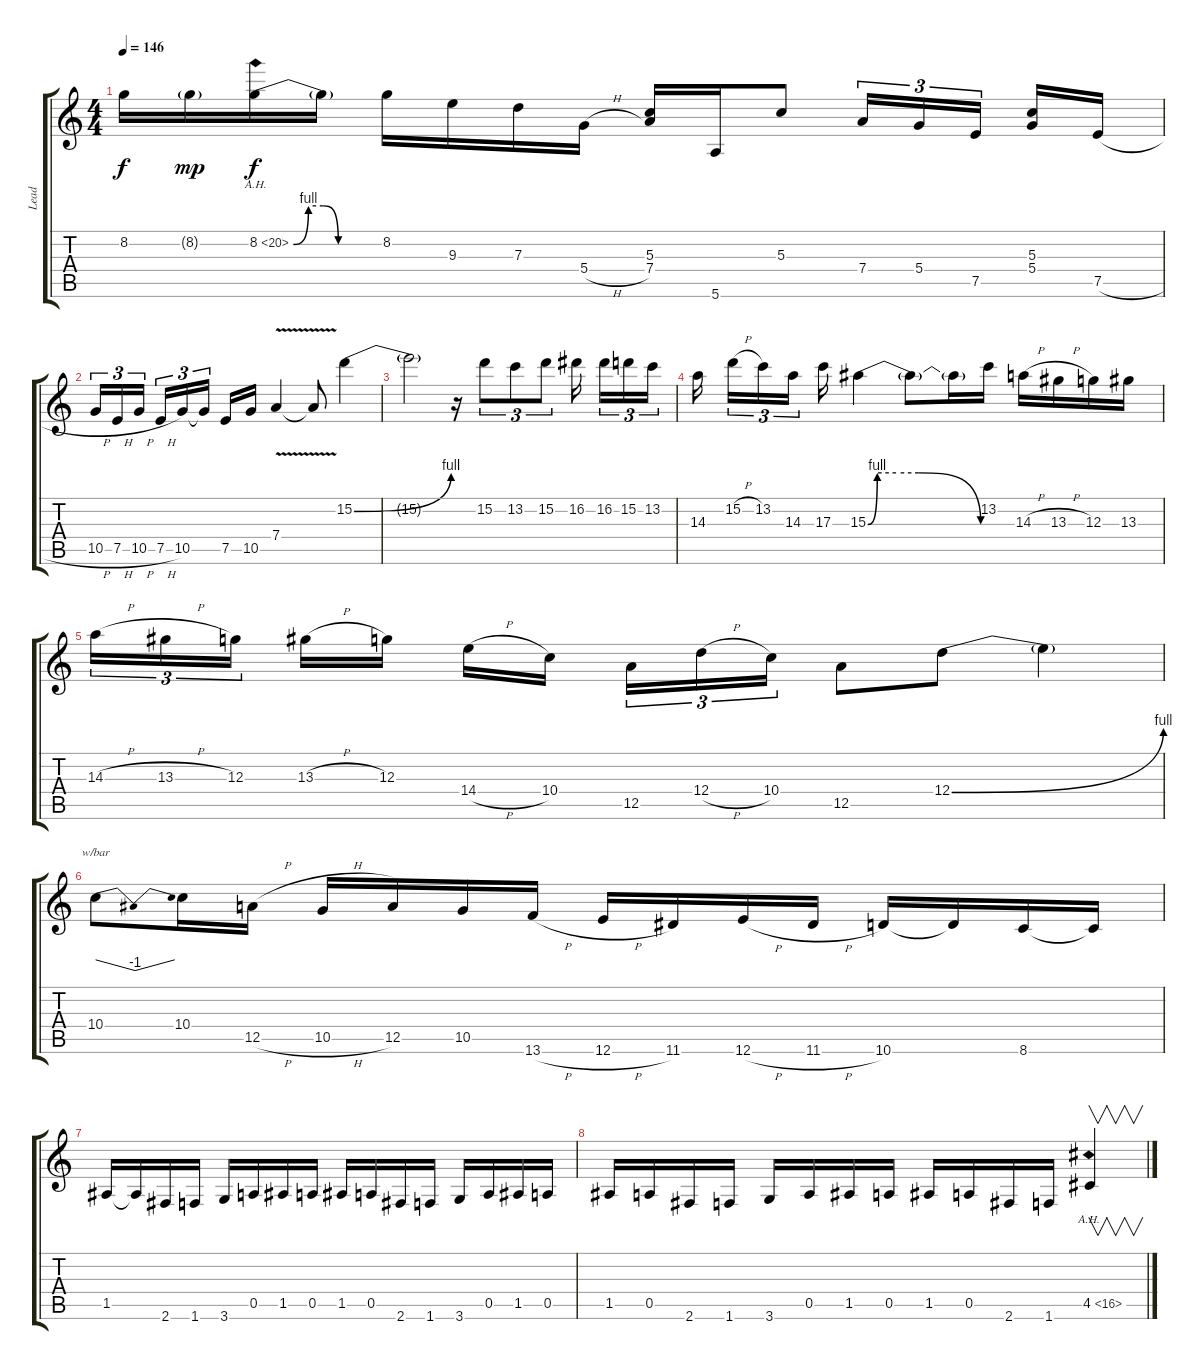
\track ("Lead " "Lead ") {instrument distortionguitar}
\staff {score tabs}
\tuning (E4 B3 G3 D3 A2 E2) {hide}
\ts (4 4)
\tempo 146
\clef g2
\ks c
8.2{t}.16{dy f} 8.2{g}.16{dy mp} 8.2{be (custom 0 0 10 4 20 4 30 0 60 0) ah 12}.16{dy f} 8.2{t}.16 8.2.16 9.3.16 7.3.16 5.4{h}.16 (5.3 7.4).16 5.6.16 5.3.8 7.4.16{tu (3 2)} 5.4.16{tu (3 2)} 7.5.16{tu (3 2) beam splitsecondary} (5.3 5.4).16 7.5{h}.16 |
10.5{h}.16{tu (3 2)} 7.5{h}.16{tu (3 2)} 10.5{h}.16{tu (3 2) beam splitsecondary} 7.5{h}.16{tu (3 2)} 10.5.16{tu (3 2)} 10.5{t}.16{tu (3 2)} 7.5.16 10.5.16 7.4{v}.4 7.4{t}.8 15.2{be (bend 0 0 60 4)}.4 |
15.2{t}.2 r.16 15.2.8{tu (3 2)} 13.2.8{tu (3 2)} 15.2.8{tu (3 2)} 16.2.16{beam splitsecondary} 16.2.16{tu (3 2)} 15.2.16{tu (3 2)} 13.2.16{tu (3 2)} |
14.3.16{beam splitsecondary} 15.2{h}.16{tu (3 2)} 13.2.16{tu (3 2)} 14.3.16{tu (3 2) beam splitsecondary} 17.3.16 15.3{be (custom 0 0 5 4 15 4 27 4 60 0)}.4 15.3{t}.8 15.3{t}.16 13.2.16 14.3{h}.16 13.3{h}.16 12.3.16 13.3.16 |
14.3{h}.16{tu (3 2)} 13.3{h}.16{tu (3 2)} 12.3.16{tu (3 2) beam splitsecondary} 13.3{h}.16 12.3.16 14.4{h}.16 10.4.16{beam splitsecondary} 12.5.16{tu (3 2)} 12.4{h}.16{tu (3 2)} 10.4.16{tu (3 2)} 12.5.8 12.4{be (bend 0 0 60 4)}.8 12.4{t}.4 |
10.4.8{tbe (dip default 0 0 30 -4 60 0)} 10.4.16 12.5{h}.16 10.5{h}.16 12.5.16 10.5.16 13.6{h}.16 12.6{h}.16 11.6.16 12.6{h}.16 11.6{h}.16 10.6.16 10.6{t}.16 8.6.16 8.6{t}.16 |
1.5.16 1.5{t}.16 2.6.16 1.6.16 3.6.16 0.5.16 1.5.16 0.5.16 1.5.16 0.5.16 2.6.16 1.6.16 3.6.16 0.5.16 1.5.16 0.5.16 |
1.5.16 0.5.16 2.6.16 1.6.16 3.6.16 0.5.16 1.5.16 0.5.16 1.5.16 0.5.16 2.6.16 1.6.16 4.5{ah 12}.4{v}
